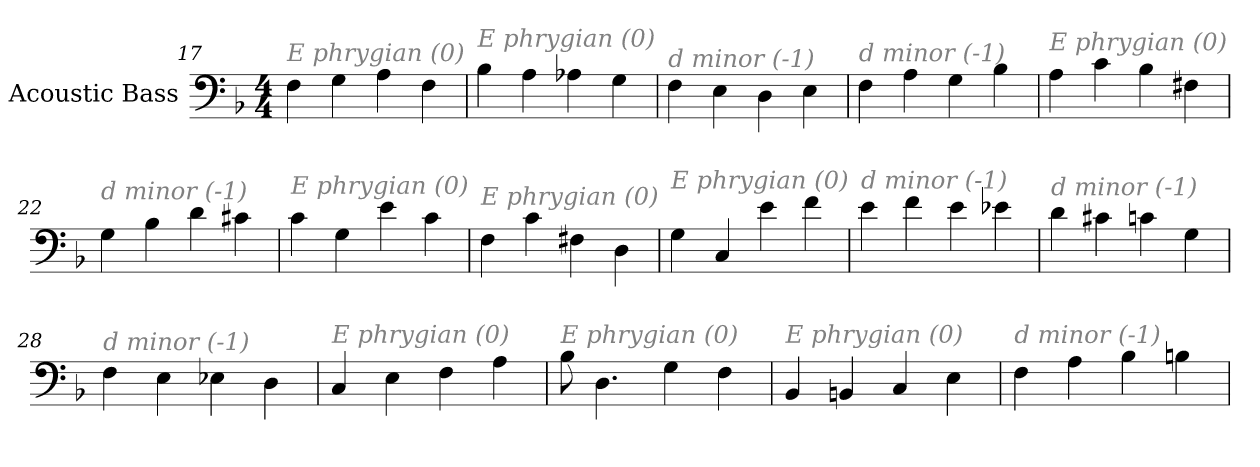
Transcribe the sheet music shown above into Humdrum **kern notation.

**kern
*part1
*staff1
*I"Acoustic Bass
*clefF4
*ITrd7c12
*k[b-]
*F:
*M4/4
=17
!LO:TX:i:color=#808080:t=E phrygian (0)
4FF
4GG
4AA
4FF
=18
!LO:TX:i:color=#808080:t=E phrygian (0)
4BB-
4AA
4AA-X
4GG
=19
!LO:TX:i:color=#808080:t=d minor (-1)
4FF
4EE
4DD
4EE
=20
!LO:TX:i:color=#808080:t=d minor (-1)
4FF
4AA
4GG
4BB-
=21
!LO:TX:i:color=#808080:t=E phrygian (0)
4AA
4C
4BB-
4FF#X
=22
!LO:TX:i:color=#808080:t=d minor (-1)
4GG
4BB-
4D
4C#X
=23
!LO:TX:i:color=#808080:t=E phrygian (0)
4C
4GG
4E
4C
=24
!LO:TX:i:color=#808080:t=E phrygian (0)
4FF
4C
4FF#X
4DD
=25
!LO:TX:i:color=#808080:t=E phrygian (0)
4GG
4CC
4E
4F
=26
!LO:TX:i:color=#808080:t=d minor (-1)
4E
4F
4E
4E-X
=27
!LO:TX:i:color=#808080:t=d minor (-1)
4D
4C#X
4Cn
4GG
=28
!LO:TX:i:color=#808080:t=d minor (-1)
4FF
4EE
4EE-X
4DD
=29
!LO:TX:i:color=#808080:t=E phrygian (0)
4CC
4EE
4FF
4AA
=30
!LO:TX:i:color=#808080:t=E phrygian (0)
8BB-
4.DD
4GG
4FF
=31
!LO:TX:i:color=#808080:t=E phrygian (0)
4BBB-
4BBBn
4CC
4EE
=32
!LO:TX:i:color=#808080:t=d minor (-1)
4FF
4AA
4BB-
4BBn
=
*-
